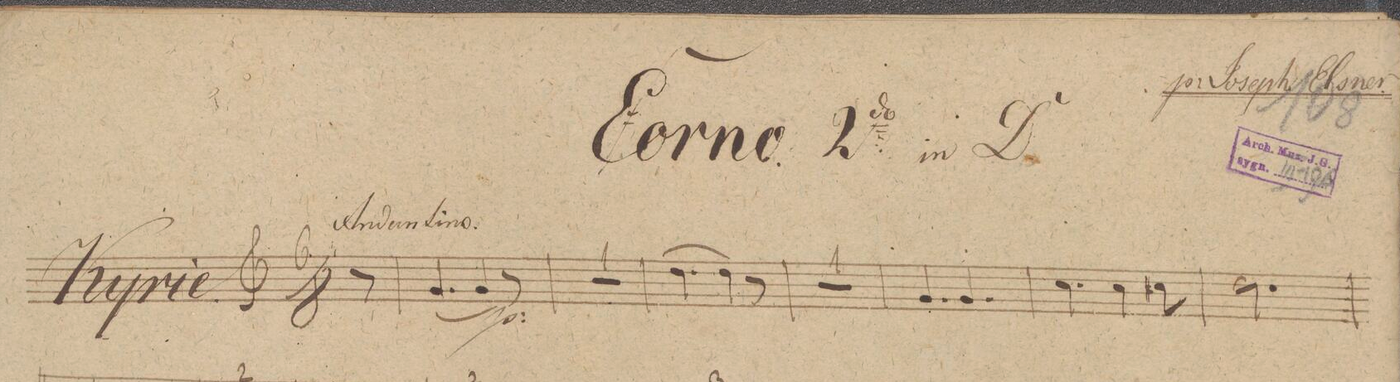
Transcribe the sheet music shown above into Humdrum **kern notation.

**kern	**dynam
*I"Corno 2do in D	*
*clefG2	*
*k[f#c#]	*
*M6/8	*
8r	.
=1	=1
(4.a/	.
4a/)	.
8r	p
=2	=2
2.r	.
=3	=3
(4.ee\	.
4ee\)	.
8r	.
=4	=4
2.r	.
=5	=5
4.a/	.
4.a/	.
=6	=6
4.dd\	.
4dd\	.
8dd#X\	.
=7	=7
*2\right	*
2.ee\	.
=8	=8
*-	*-
